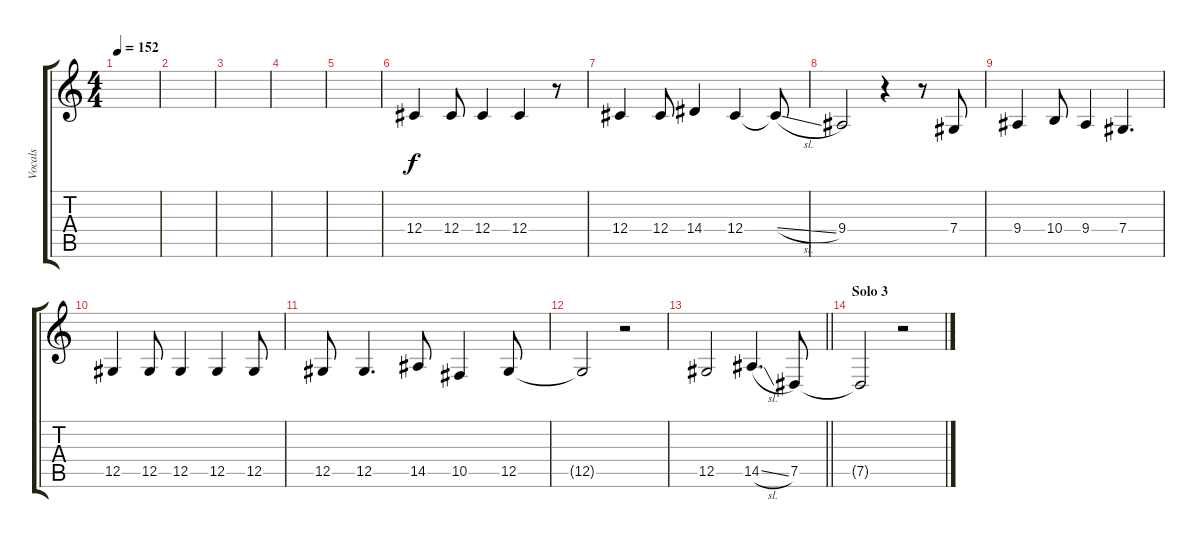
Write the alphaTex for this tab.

\track ("Vocals" "Vocals") {instrument sopranosax}
\staff {score tabs}
\tuning (Eb4 Bb3 Gb3 Db3 Ab2 Eb2) {hide}
\ts (4 4)
\tempo 152
\clef g2
\ks c
|
|
|
|
|
12.4.4 12.4.8 12.4.4 12.4.4 r.8 |
12.4.4 12.4.8 14.4.4 12.4.4 12.4{sl t}.8 |
9.4.2 r.4 r.8 7.4.8 |
9.4.4 10.4.8 9.4.4 7.4.4{d} |
12.5.4 12.5.8 12.5.4 12.5.4 12.5.8 |
12.5.8 12.5.4{d} 14.5.8 10.5.4 12.5.8 |
12.5{t}.2 r.2 |
\barLineRight lightlight
12.5.2 14.5{sl}.4{d} 7.5.8 |
\section ("" "Solo 3")
7.5{t}.2 r.2
